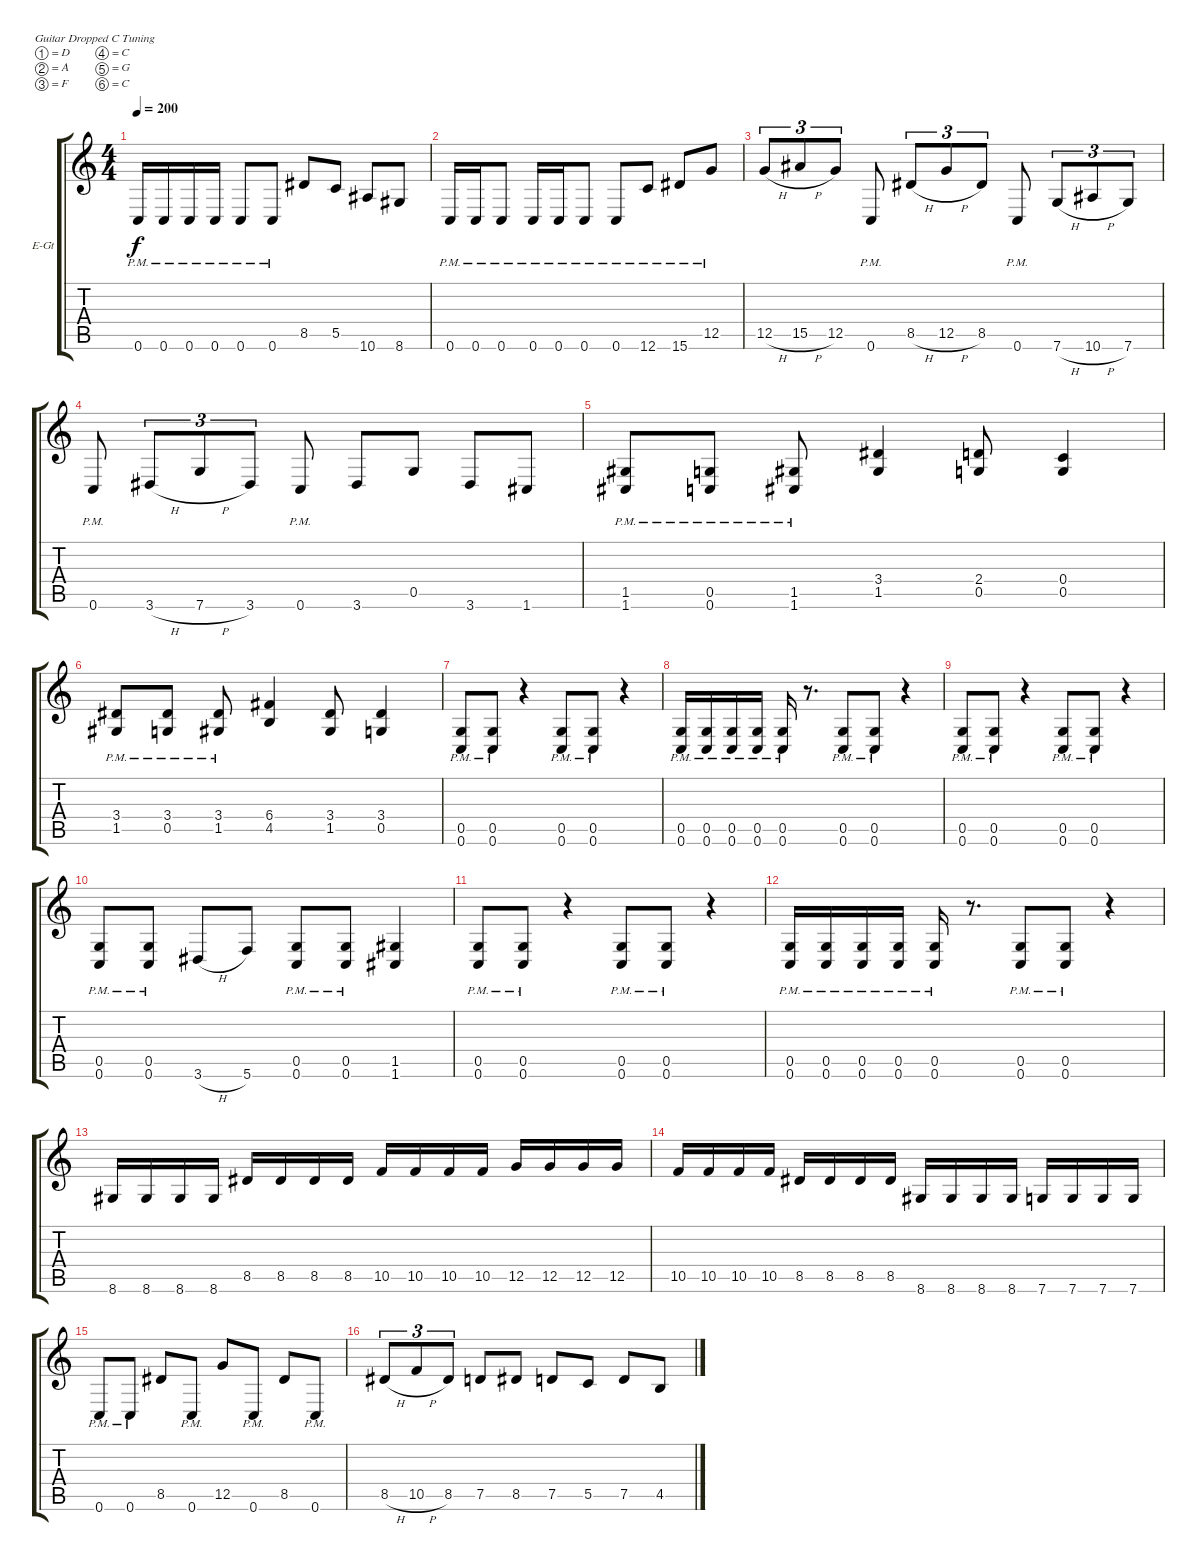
\bracketExtendMode groupsimilarinstruments
\firstSystemTrackNameOrientation horizontal
\otherSystemsTrackNameOrientation horizontal
\track ("Jinxx" "E-Gt") {instrument overdrivenguitar}
\staff {score tabs}
\tuning (D4 A3 F3 C3 G2 C2)
\ts (4 4)
\tempo 200
\clef g2
\ks c
0.6{pm}.16{dy f} 0.6{pm}.16 0.6{pm}.16 0.6{pm}.16 0.6{pm}.8 0.6{pm}.8 8.5.8 5.5.8 10.6.8 8.6.8 |
0.6{pm}.16 0.6{pm}.16 0.6{pm}.8 0.6{pm}.16 0.6{pm}.16 0.6{pm}.8 0.6{pm}.8 12.6{pm}.8 15.6{pm}.8 12.5{pm}.8 |
12.5{h}.8{tu (3 2)} 15.5{h}.8{tu (3 2)} 12.5.8{tu (3 2)} 0.6{pm}.8 8.5{h}.8{tu (3 2)} 12.5{h}.8{tu (3 2)} 8.5.8{tu (3 2)} 0.6{pm}.8 7.6{h}.8{tu (3 2)} 10.6{h}.8{tu (3 2)} 7.6.8{tu (3 2)} |
0.6{pm}.8 3.6{h}.8{tu (3 2)} 7.6{h}.8{tu (3 2)} 3.6.8{tu (3 2)} 0.6{pm}.8 3.6.8 0.5.8 3.6.8 1.6.8 |
(1.5{pm} 1.6{pm}).8 (0.5{pm} 0.6{pm}).8 (1.5{pm} 1.6{pm}).8 (3.4 1.5).4 (2.4 0.5).8 (0.4 0.5).4 |
(3.4{pm} 1.5{pm}).8 (3.4{pm} 0.5{pm}).8 (3.4{pm} 1.5{pm}).8 (6.4 4.5).4 (3.4 1.5).8 (3.4 0.5).4 |
(0.5{pm} 0.6{pm}).8 (0.5{pm} 0.6{pm}).8 r.4 (0.5{pm} 0.6{pm}).8 (0.5{pm} 0.6{pm}).8 r.4 |
(0.5{pm} 0.6{pm}).16 (0.5{pm} 0.6{pm}).16 (0.5{pm} 0.6{pm}).16 (0.5{pm} 0.6{pm}).16 (0.5{pm} 0.6{pm}).16 r.8{d} (0.5{pm} 0.6{pm}).8 (0.5{pm} 0.6{pm}).8 r.4 |
(0.5{pm} 0.6{pm}).8 (0.5{pm} 0.6{pm}).8 r.4 (0.5{pm} 0.6{pm}).8 (0.5{pm} 0.6{pm}).8 r.4 |
(0.5{pm} 0.6{pm}).8 (0.5{pm} 0.6{pm}).8 3.6{h}.8 5.6.8 (0.5{pm} 0.6{pm}).8 (0.5{pm} 0.6{pm}).8 (1.5 1.6).4 |
(0.5{pm} 0.6{pm}).8 (0.5{pm} 0.6{pm}).8 r.4 (0.5{pm} 0.6{pm}).8 (0.5{pm} 0.6{pm}).8 r.4 |
(0.5{pm} 0.6{pm}).16 (0.5{pm} 0.6{pm}).16 (0.5{pm} 0.6{pm}).16 (0.5{pm} 0.6{pm}).16 (0.5{pm} 0.6{pm}).16 r.8{d} (0.5{pm} 0.6{pm}).8 (0.5{pm} 0.6{pm}).8 r.4 |
8.6.16 8.6.16 8.6.16 8.6.16 8.5.16 8.5.16 8.5.16 8.5.16 10.5.16 10.5.16 10.5.16 10.5.16 12.5.16 12.5.16 12.5.16 12.5.16 |
10.5.16 10.5.16 10.5.16 10.5.16 8.5.16 8.5.16 8.5.16 8.5.16 8.6.16 8.6.16 8.6.16 8.6.16 7.6.16 7.6.16 7.6.16 7.6.16 |
0.6{pm}.8 0.6{pm}.8 8.5.8 0.6{pm}.8 12.5.8 0.6{pm}.8 8.5.8 0.6{pm}.8 |
8.5{h}.8{tu (3 2)} 10.5{h}.8{tu (3 2)} 8.5.8{tu (3 2)} 7.5.8 8.5.8 7.5.8 5.5.8 7.5.8 4.5.8
